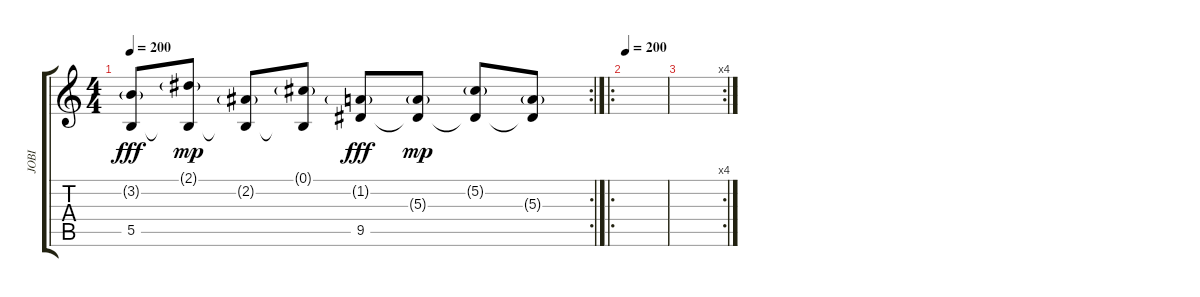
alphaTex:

\track ("JOBI" "JOBI") {instrument distortionguitar}
\staff {score tabs}
\tuning (Db4 Ab3 E3 B2 Gb2 B1) {hide}
\rc 2
\ts (4 4)
\tempo 200
\clef g2
\ks c
(3.2{g} 5.5).8{dy fff} (2.1{g} 5.5{t}).8{dy mp} (2.2{g} 5.5{t}).8 (0.1{g} 5.5{t}).8 (1.2{g} 9.5).8{dy fff} (5.3{g} 9.5{t}).8{dy mp} (5.2{g} 9.5{t}).8 (5.3{g} 9.5{t}).8 |
\ro
\tempo 200
|
\rc 4
